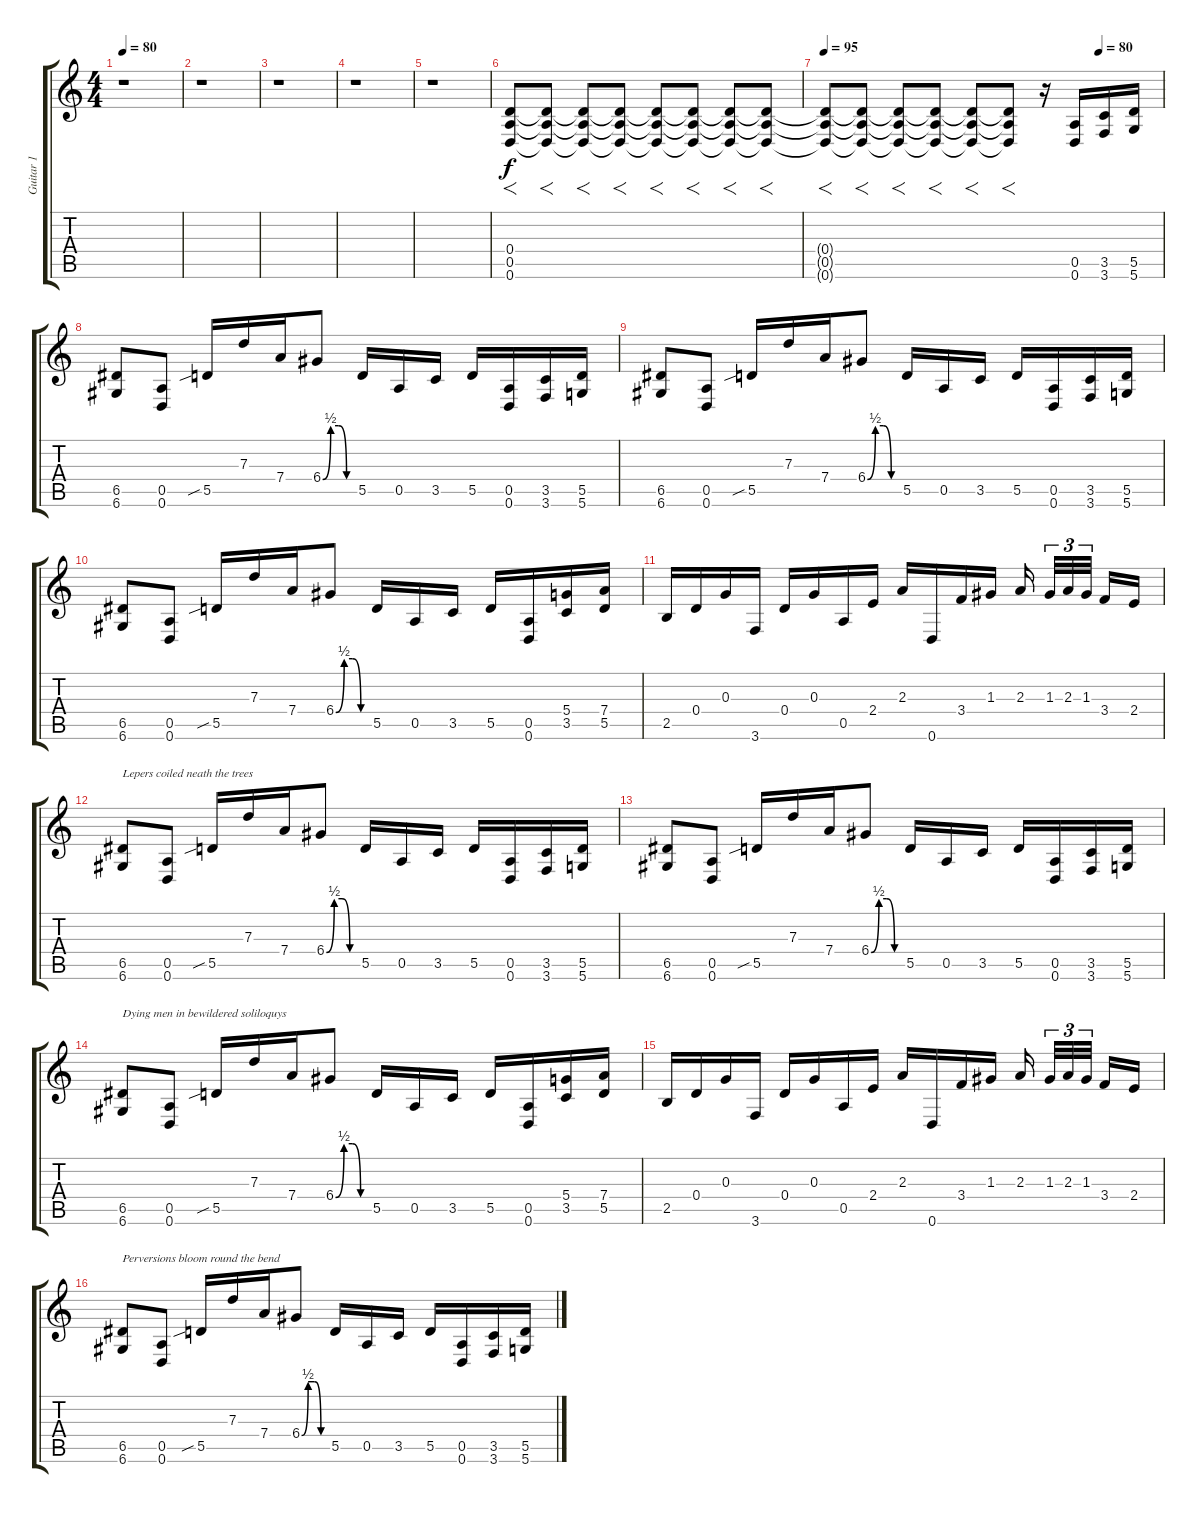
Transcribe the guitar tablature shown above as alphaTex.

\track ("Guitar 1" "Guitar 1") {instrument distortionguitar}
\staff {score tabs}
\tuning (E4 B3 G3 D3 A2 D2) {hide}
\ts (4 4)
\tempo 80
\clef g2
\ks c
r.1{dy f} |
r.1 |
r.1 |
r.1 |
r.1{volume 0} |
(0.4 0.5 0.6).8{f volume 0 balance 0} (0.4{t} 0.5{t} 0.6{t}).8{f volume 16 balance 16} (0.4{t} 0.5{t} 0.6{t}).8{f balance 0} (0.4{t} 0.5{t} 0.6{t}).8{f balance 16} (0.4{t} 0.5{t} 0.6{t}).8{f balance 0} (0.4{t} 0.5{t} 0.6{t}).8{f balance 16} (0.4{t} 0.5{t} 0.6{t}).8{f balance 0} (0.4{t} 0.5{t} 0.6{t}).8{f balance 16} |
\tempo 95
\tempo (80 0.8125)
(0.4{t} 0.5{t} 0.6{t}).8{f volume 16 balance 0} (0.4{t} 0.5{t} 0.6{t}).8{f balance 16} (0.4{t} 0.5{t} 0.6{t}).8{f balance 0} (0.4{t} 0.5{t} 0.6{t}).8{f balance 16} (0.4{t} 0.5{t} 0.6{t}).8{f balance 0} (0.4{t} 0.5{t} 0.6{t}).8{f} r.16 (0.5 0.6).16{balance 4} (3.5 3.6).16 (5.5 5.6).16 |
(6.5 6.6).8 (0.5 0.6).8 5.5{sib}.16 7.3.16 7.4.16 6.4{be (custom 0 0 15 2 30 2 45 0 60 0)}.8 5.5.16 0.5.16 3.5.16 5.5.16 (0.5 0.6).16 (3.5 3.6).16 (5.5 5.6).16 |
(6.5 6.6).8 (0.5 0.6).8 5.5{sib}.16 7.3.16 7.4.16 6.4{be (custom 0 0 15 2 30 2 45 0 60 0)}.8 5.5.16 0.5.16 3.5.16 5.5.16 (0.5 0.6).16 (3.5 3.6).16 (5.5 5.6).16 |
(6.5 6.6).8 (0.5 0.6).8 5.5{sib}.16 7.3.16 7.4.16 6.4{be (custom 0 0 15 2 30 2 45 0 60 0)}.8 5.5.16 0.5.16 3.5.16 5.5.16 (0.5 0.6).16 (5.4 3.5).16 (7.4 5.5).16 |
2.5.16 0.4.16 0.3.16 3.6.16 0.4.16 0.3.16 0.5.16 2.4.16 2.3.16 0.6.16 3.4.16 1.3.16 2.3.16{beam splitsecondary} 1.3.32{tu (3 2)} 2.3.32{tu (3 2)} 1.3.32{tu (3 2) beam splitsecondary} 3.4.16 2.4.16 |
(6.5 6.6).8{txt "Lepers coiled neath the trees"} (0.5 0.6).8 5.5{sib}.16 7.3.16 7.4.16 6.4{be (custom 0 0 15 2 30 2 45 0 60 0)}.8 5.5.16 0.5.16 3.5.16 5.5.16 (0.5 0.6).16 (3.5 3.6).16 (5.5 5.6).16 |
(6.5 6.6).8 (0.5 0.6).8 5.5{sib}.16 7.3.16 7.4.16 6.4{be (custom 0 0 15 2 30 2 45 0 60 0)}.8 5.5.16 0.5.16 3.5.16 5.5.16 (0.5 0.6).16 (3.5 3.6).16 (5.5 5.6).16 |
(6.5 6.6).8{txt "Dying men in bewildered soliloquys"} (0.5 0.6).8 5.5{sib}.16 7.3.16 7.4.16 6.4{be (custom 0 0 15 2 30 2 45 0 60 0)}.8 5.5.16 0.5.16 3.5.16 5.5.16 (0.5 0.6).16 (5.4 3.5).16 (7.4 5.5).16 |
2.5.16 0.4.16 0.3.16 3.6.16 0.4.16 0.3.16 0.5.16 2.4.16 2.3.16 0.6.16 3.4.16 1.3.16 2.3.16{beam splitsecondary} 1.3.32{tu (3 2)} 2.3.32{tu (3 2)} 1.3.32{tu (3 2) beam splitsecondary} 3.4.16 2.4.16 |
(6.5 6.6).8{txt "Perversions bloom round the bend"} (0.5 0.6).8 5.5{sib}.16 7.3.16 7.4.16 6.4{be (custom 0 0 15 2 30 2 45 0 60 0)}.8 5.5.16 0.5.16 3.5.16 5.5.16 (0.5 0.6).16 (3.5 3.6).16 (5.5 5.6).16
